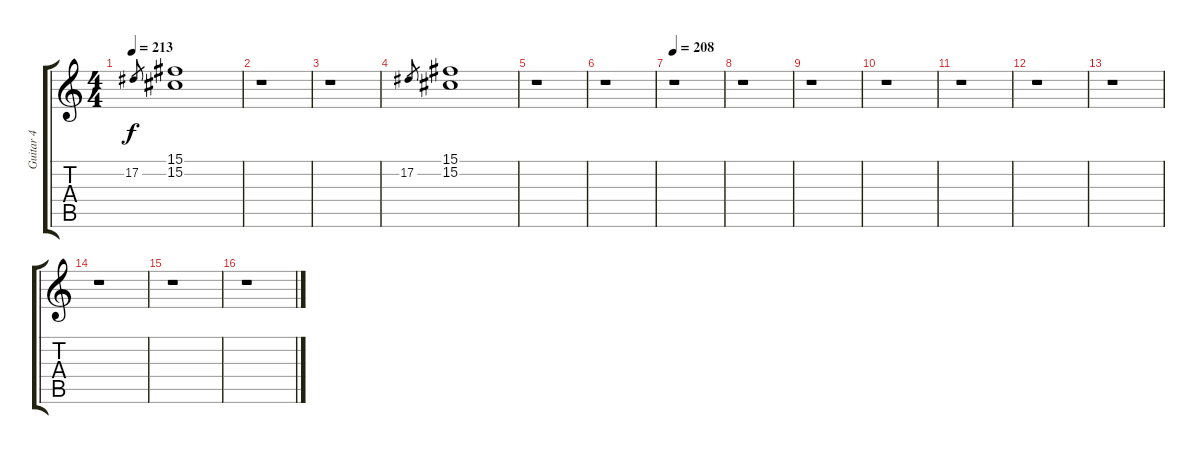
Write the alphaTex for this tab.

\track ("Guitar 4" "Guitar 4") {instrument brightacousticpiano}
\staff {score tabs}
\tuning (Eb4 Bb3 Gb3 Db3 Ab2 Eb2) {hide}
\ts (4 4)
\tempo 213
\clef g2
\ks c
17.2.8{gr dy f} (15.1 15.2).1 |
r.1 |
r.1 |
17.2.8{gr} (15.1 15.2).1 |
r.1 |
r.1 |
\tempo 208
r.1 |
r.1 |
r.1 |
r.1 |
r.1 |
r.1 |
r.1 |
r.1 |
r.1 |
r.1
